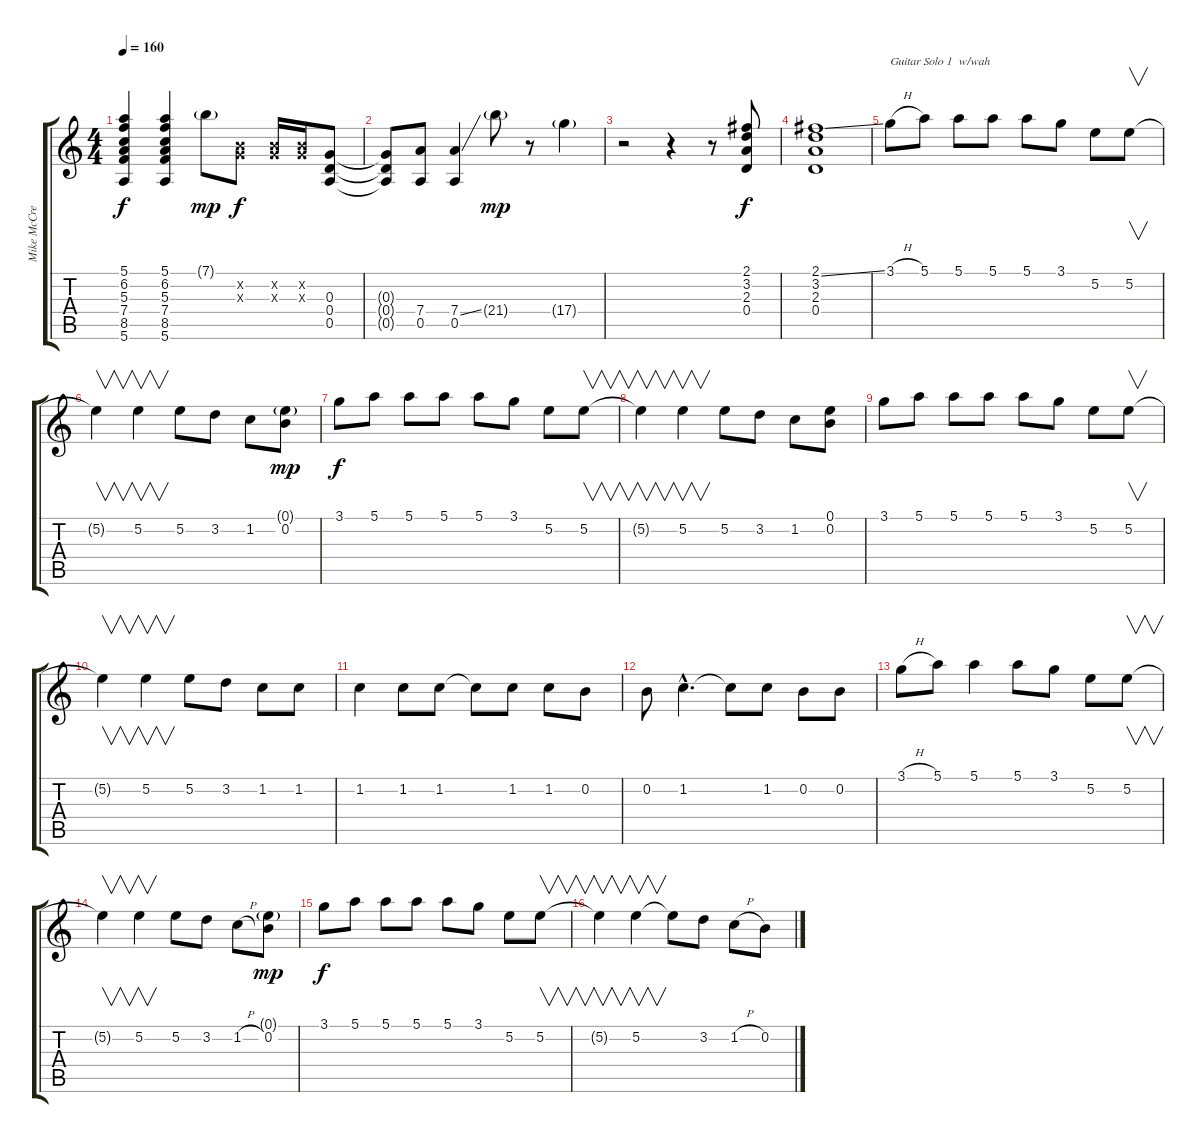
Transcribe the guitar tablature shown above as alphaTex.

\track ("Mike McCready" "Mike McCre") {instrument distortionguitar}
\staff {score tabs}
\tuning (E4 B3 G3 D3 A2 E2) {hide}
\ts (4 4)
\tempo 160
\clef g2
\ks c
(5.1 6.2 5.3 7.4 8.5 5.6).4{dy f} (5.1 6.2 5.3 7.4 8.5 5.6).4 7.1{g}.8{dy mp} (0.2{x} 0.3{x}).8{dy f} (0.2{x} 0.3{x}).16 (0.2{x} 0.3{x}).16 (0.3 0.4 0.5).8 |
(0.3{t} 0.4{t} 0.5{t}).8 (7.4 0.5).8 (7.4{ss} 0.5).4 21.4{g}.8{dy mp} r.8 17.4{g}.4 |
r.2 r.4 r.8 (2.1 3.2 2.3 0.4).8{dy f} |
(2.1{ss} 3.2 2.3 0.4).1 |
3.1{h}.8{txt "Guitar Solo 1  w/wah"} 5.1.8 5.1.8 5.1.8 5.1.8 3.1.8 5.2.8 5.2.8{v} |
5.2{t}.4{v} 5.2.4{v} 5.2.8 3.2.8 1.2.8 (0.1{g} 0.2).8{dy mp} |
3.1.8{dy f} 5.1.8 5.1.8 5.1.8 5.1.8 3.1.8 5.2.8 5.2.8{v} |
5.2{t}.4{v} 5.2.4{v} 5.2.8 3.2.8 1.2.8 (0.1 0.2).8 |
3.1.8 5.1.8 5.1.8 5.1.8 5.1.8 3.1.8 5.2.8 5.2.8{v} |
5.2{t}.4{v} 5.2.4{v} 5.2.8 3.2.8 1.2.8 1.2.8 |
1.2.4 1.2.8 1.2.8 1.2{t}.8 1.2.8 1.2.8 0.2.8 |
0.2.8 1.2{hac}.4{d} 1.2{t}.8 1.2.8 0.2.8 0.2.8 |
3.1{h}.8 5.1.8 5.1.4 5.1.8 3.1.8 5.2.8 5.2.8{v} |
5.2{t}.4{v} 5.2.4{v} 5.2.8 3.2.8 1.2{h}.8 (0.1{g} 0.2).8{dy mp} |
3.1.8{dy f} 5.1.8 5.1.8 5.1.8 5.1.8 3.1.8 5.2.8 5.2.8{v} |
5.2{t}.4{v} 5.2.4{v} 5.2{t}.8 3.2.8 1.2{h}.8 0.2.8
